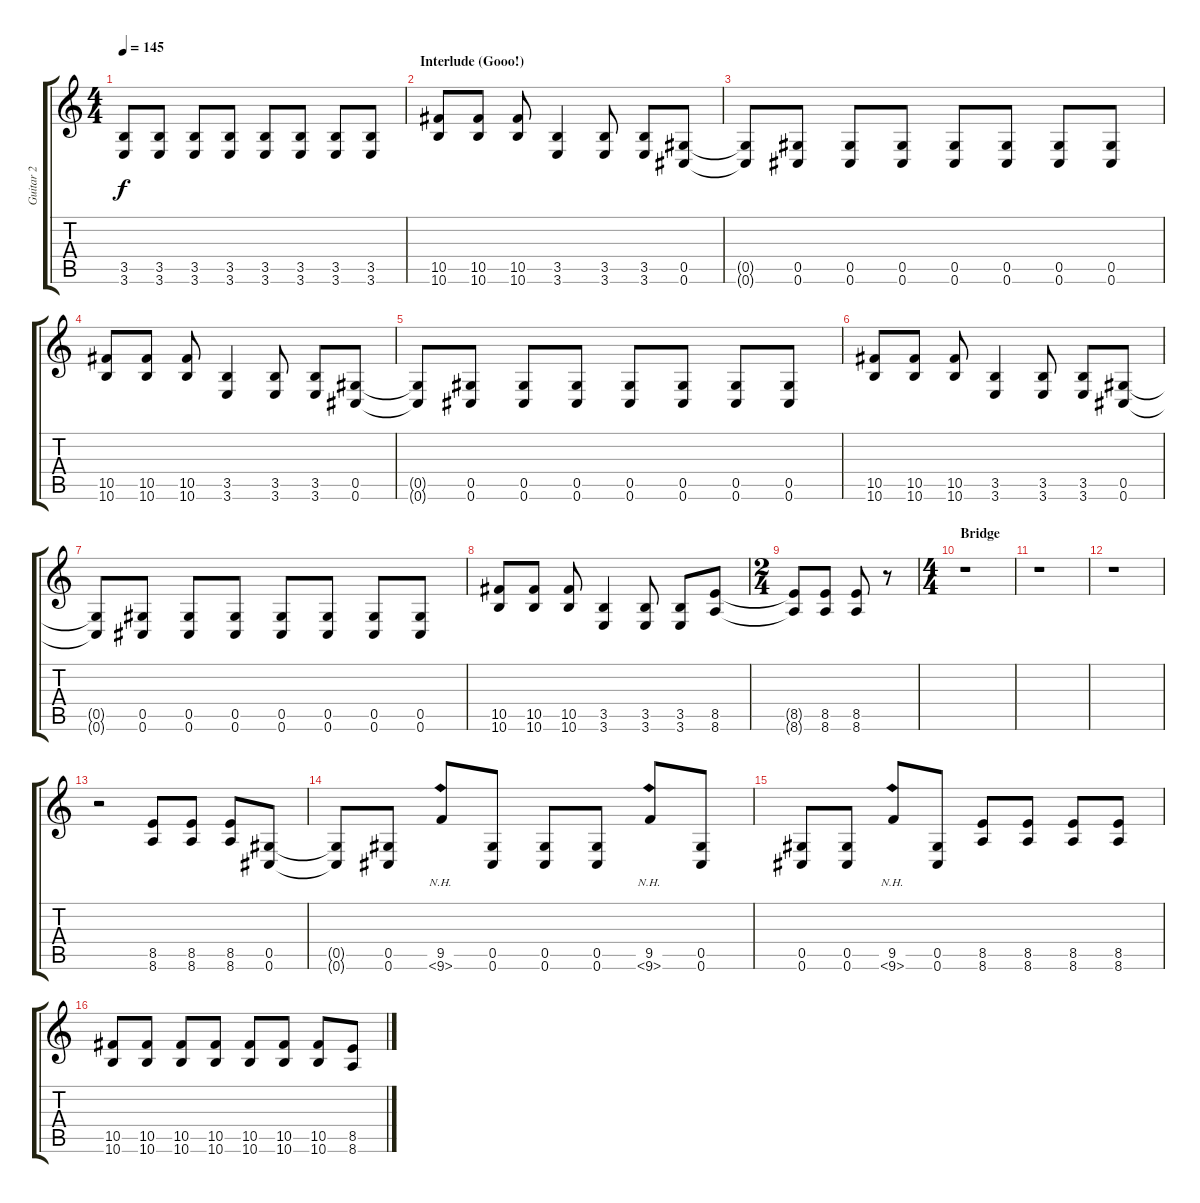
\track ("Guitar 2" "Guitar 2") {instrument distortionguitar}
\staff {score tabs}
\tuning (Eb4 Bb3 Gb3 Db3 Ab2 Db2) {hide}
\ts (4 4)
\tempo 145
\clef g2
\ks c
(3.5 3.6).8{dy f} (3.5 3.6).8 (3.5 3.6).8 (3.5 3.6).8 (3.5 3.6).8 (3.5 3.6).8 (3.5 3.6).8 (3.5 3.6).8 |
\section ("" "Interlude (Gooo!)")
(10.5 10.6).8 (10.5 10.6).8 (10.5 10.6).8 (3.5 3.6).4 (3.5 3.6).8 (3.5 3.6).8 (0.5 0.6).8 |
(0.5{t} 0.6{t}).8 (0.5 0.6).8 (0.5 0.6).8 (0.5 0.6).8 (0.5 0.6).8 (0.5 0.6).8 (0.5 0.6).8 (0.5 0.6).8 |
(10.5 10.6).8 (10.5 10.6).8 (10.5 10.6).8 (3.5 3.6).4 (3.5 3.6).8 (3.5 3.6).8 (0.5 0.6).8 |
(0.5{t} 0.6{t}).8 (0.5 0.6).8 (0.5 0.6).8 (0.5 0.6).8 (0.5 0.6).8 (0.5 0.6).8 (0.5 0.6).8 (0.5 0.6).8 |
(10.5 10.6).8 (10.5 10.6).8 (10.5 10.6).8 (3.5 3.6).4 (3.5 3.6).8 (3.5 3.6).8 (0.5 0.6).8 |
(0.5{t} 0.6{t}).8 (0.5 0.6).8 (0.5 0.6).8 (0.5 0.6).8 (0.5 0.6).8 (0.5 0.6).8 (0.5 0.6).8 (0.5 0.6).8 |
(10.5 10.6).8 (10.5 10.6).8 (10.5 10.6).8 (3.5 3.6).4 (3.5 3.6).8 (3.5 3.6).8 (8.5 8.6).8 |
\ts (2 4)
(8.5{t} 8.6{t}).8 (8.5 8.6).8 (8.5 8.6).8 r.8 |
\ts (4 4)
\section ("" "Bridge")
r.1 |
r.1 |
r.1 |
r.2 (8.5 8.6).8 (8.5 8.6).8 (8.5 8.6).8 (0.5 0.6).8 |
(0.5{t} 0.6{t}).8 (0.5 0.6).8 (9.5 9.6{nh}).8 (0.5 0.6).8 (0.5 0.6).8 (0.5 0.6).8 (9.5 9.6{nh}).8 (0.5 0.6).8 |
(0.5 0.6).8 (0.5 0.6).8 (9.5 9.6{nh}).8 (0.5 0.6).8 (8.5 8.6).8 (8.5 8.6).8 (8.5 8.6).8 (8.5 8.6).8 |
(10.5 10.6).8 (10.5 10.6).8 (10.5 10.6).8 (10.5 10.6).8 (10.5 10.6).8 (10.5 10.6).8 (10.5 10.6).8 (8.5 8.6).8
